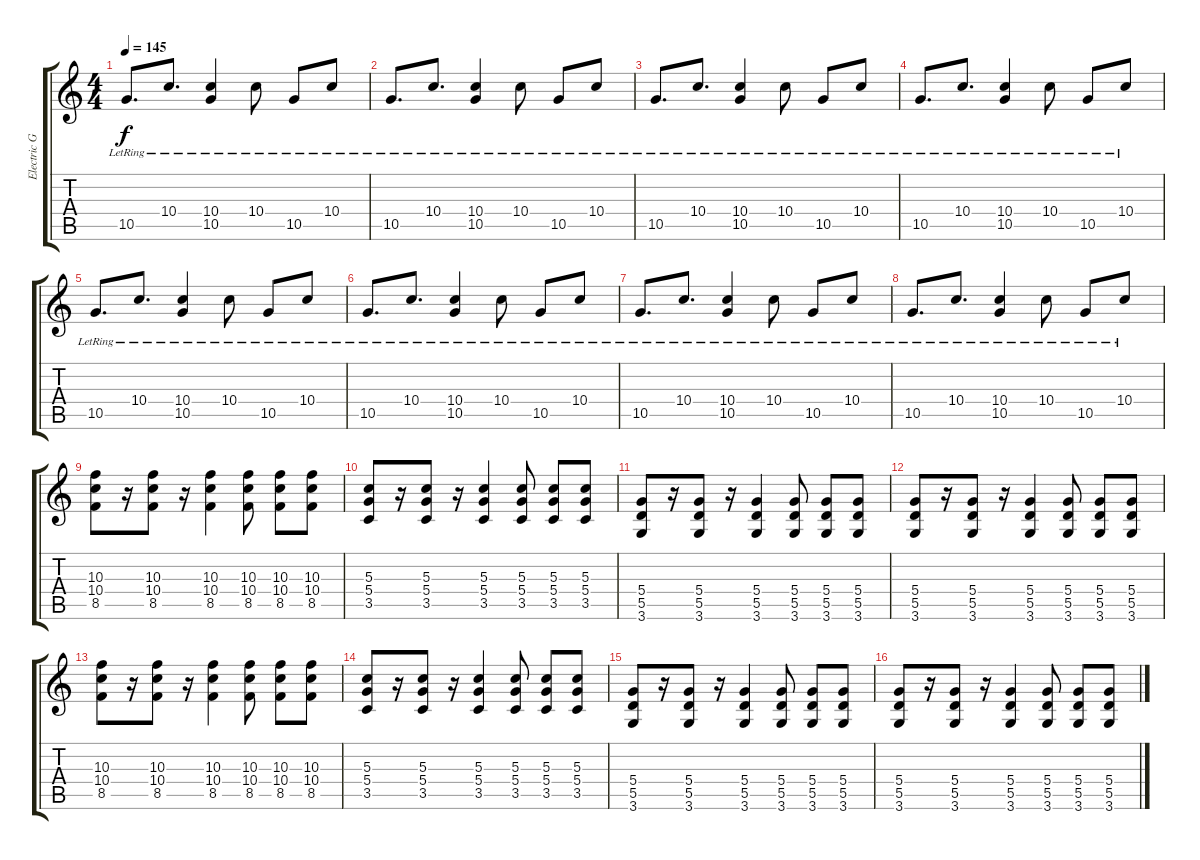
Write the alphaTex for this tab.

\track ("Electric Guitar" "Electric G") {instrument distortionguitar}
\staff {score tabs}
\tuning (E4 B3 G3 D3 A2 E2) {hide}
\ts (4 4)
\tempo 145
\clef g2
\ks c
10.5{lr}.8{d dy f} 10.4{lr}.8{d} (10.4{lr} 10.5{lr}).4 10.4{lr}.8 10.5{lr}.8 10.4{lr}.8 |
10.5{lr}.8{d} 10.4{lr}.8{d} (10.4{lr} 10.5{lr}).4 10.4{lr}.8 10.5{lr}.8 10.4{lr}.8 |
10.5{lr}.8{d} 10.4{lr}.8{d} (10.4{lr} 10.5{lr}).4 10.4{lr}.8 10.5{lr}.8 10.4{lr}.8 |
10.5{lr}.8{d} 10.4{lr}.8{d} (10.4{lr} 10.5{lr}).4 10.4{lr}.8 10.5{lr}.8 10.4{lr}.8 |
10.5{lr}.8{d} 10.4{lr}.8{d} (10.4{lr} 10.5{lr}).4 10.4{lr}.8 10.5{lr}.8 10.4{lr}.8 |
10.5{lr}.8{d} 10.4{lr}.8{d} (10.4{lr} 10.5{lr}).4 10.4{lr}.8 10.5{lr}.8 10.4{lr}.8 |
10.5{lr}.8{d} 10.4{lr}.8{d} (10.4{lr} 10.5{lr}).4 10.4{lr}.8 10.5{lr}.8 10.4{lr}.8 |
10.5{lr}.8{d} 10.4{lr}.8{d} (10.4{lr} 10.5{lr}).4 10.4{lr}.8 10.5{lr}.8 10.4{lr}.8 |
(10.3 10.4 8.5).8 r.16 (10.3 10.4 8.5).8 r.16 (10.3 10.4 8.5).4 (10.3 10.4 8.5).8 (10.3 10.4 8.5).8 (10.3 10.4 8.5).8 |
(5.3 5.4 3.5).8 r.16 (5.3 5.4 3.5).8 r.16 (5.3 5.4 3.5).4 (5.3 5.4 3.5).8 (5.3 5.4 3.5).8 (5.3 5.4 3.5).8 |
(5.4 5.5 3.6).8 r.16 (5.4 5.5 3.6).8 r.16 (5.4 5.5 3.6).4 (5.4 5.5 3.6).8 (5.4 5.5 3.6).8 (5.4 5.5 3.6).8 |
(5.4 5.5 3.6).8 r.16 (5.4 5.5 3.6).8 r.16 (5.4 5.5 3.6).4 (5.4 5.5 3.6).8 (5.4 5.5 3.6).8 (5.4 5.5 3.6).8 |
(10.3 10.4 8.5).8 r.16 (10.3 10.4 8.5).8 r.16 (10.3 10.4 8.5).4 (10.3 10.4 8.5).8 (10.3 10.4 8.5).8 (10.3 10.4 8.5).8 |
(5.3 5.4 3.5).8 r.16 (5.3 5.4 3.5).8 r.16 (5.3 5.4 3.5).4 (5.3 5.4 3.5).8 (5.3 5.4 3.5).8 (5.3 5.4 3.5).8 |
(5.4 5.5 3.6).8 r.16 (5.4 5.5 3.6).8 r.16 (5.4 5.5 3.6).4 (5.4 5.5 3.6).8 (5.4 5.5 3.6).8 (5.4 5.5 3.6).8 |
(5.4 5.5 3.6).8 r.16 (5.4 5.5 3.6).8 r.16 (5.4 5.5 3.6).4 (5.4 5.5 3.6).8 (5.4 5.5 3.6).8 (5.4 5.5 3.6).8
